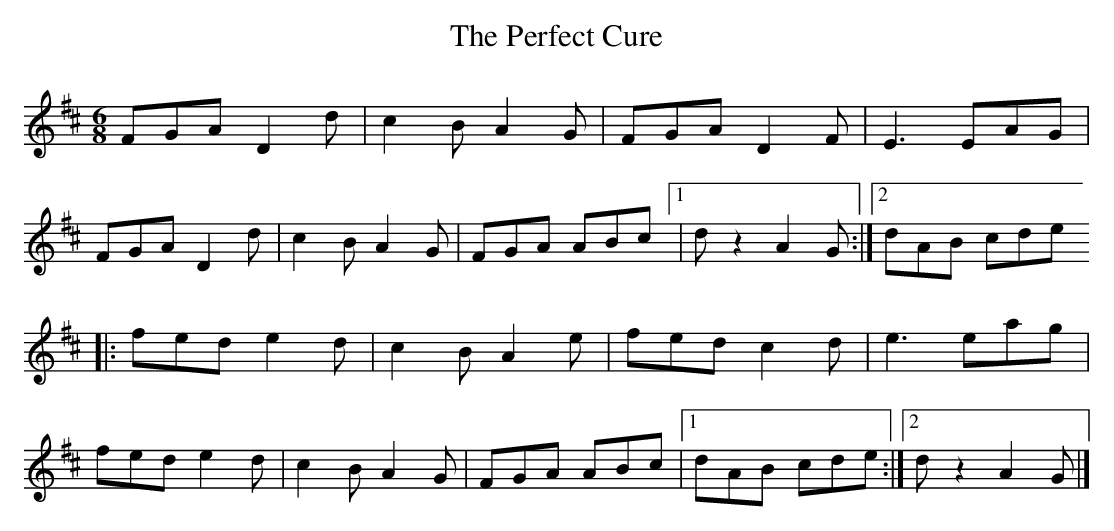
X:1
T:The Perfect Cure
M:6/8
L:1/8
K:D
FGA D2d|c2B A2G|FGA D2F|E3EAG|
FGA D2d|c2B A2G|FGA ABc[1|d z2A2G:|[2dAB cde
|:fed e2d|c2B A2e|fed c2d|e3eag|
fed e2d|c2B A2G|FGA ABc|[1dAB cde:|[2d z2A2G|]
